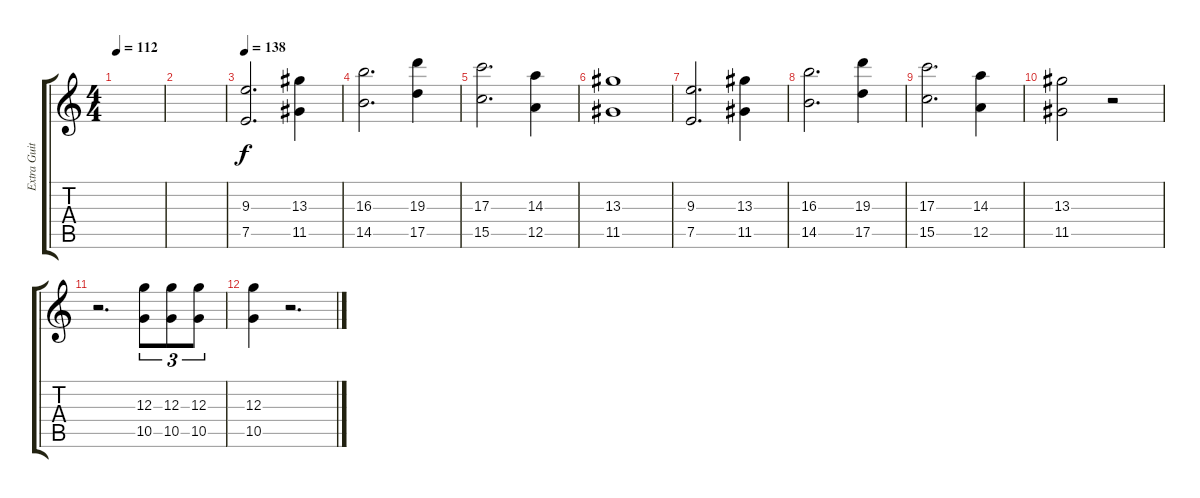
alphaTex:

\track ("Extra Guitar" "Extra Guit") {instrument overdrivenguitar}
\staff {score tabs}
\tuning (E4 B3 G3 D3 A2 E2) {hide}
\ts (4 4)
\tempo 112
\clef g2
\ks c
|
|
\tempo 138
(9.3 7.5).2{d volume 16} (13.3 11.5).4 |
(16.3 14.5).2{d} (19.3 17.5).4 |
(17.3 15.5).2{d} (14.3 12.5).4 |
(13.3 11.5).1 |
(9.3 7.5).2{d} (13.3 11.5).4 |
(16.3 14.5).2{d} (19.3 17.5).4 |
(17.3 15.5).2{d} (14.3 12.5).4 |
(13.3 11.5).2 r.2 |
r.2{d} (12.3 10.5).8{tu (3 2)} (12.3 10.5).8{tu (3 2)} (12.3 10.5).8{tu (3 2)} |
(12.3 10.5).4 r.2{d}
